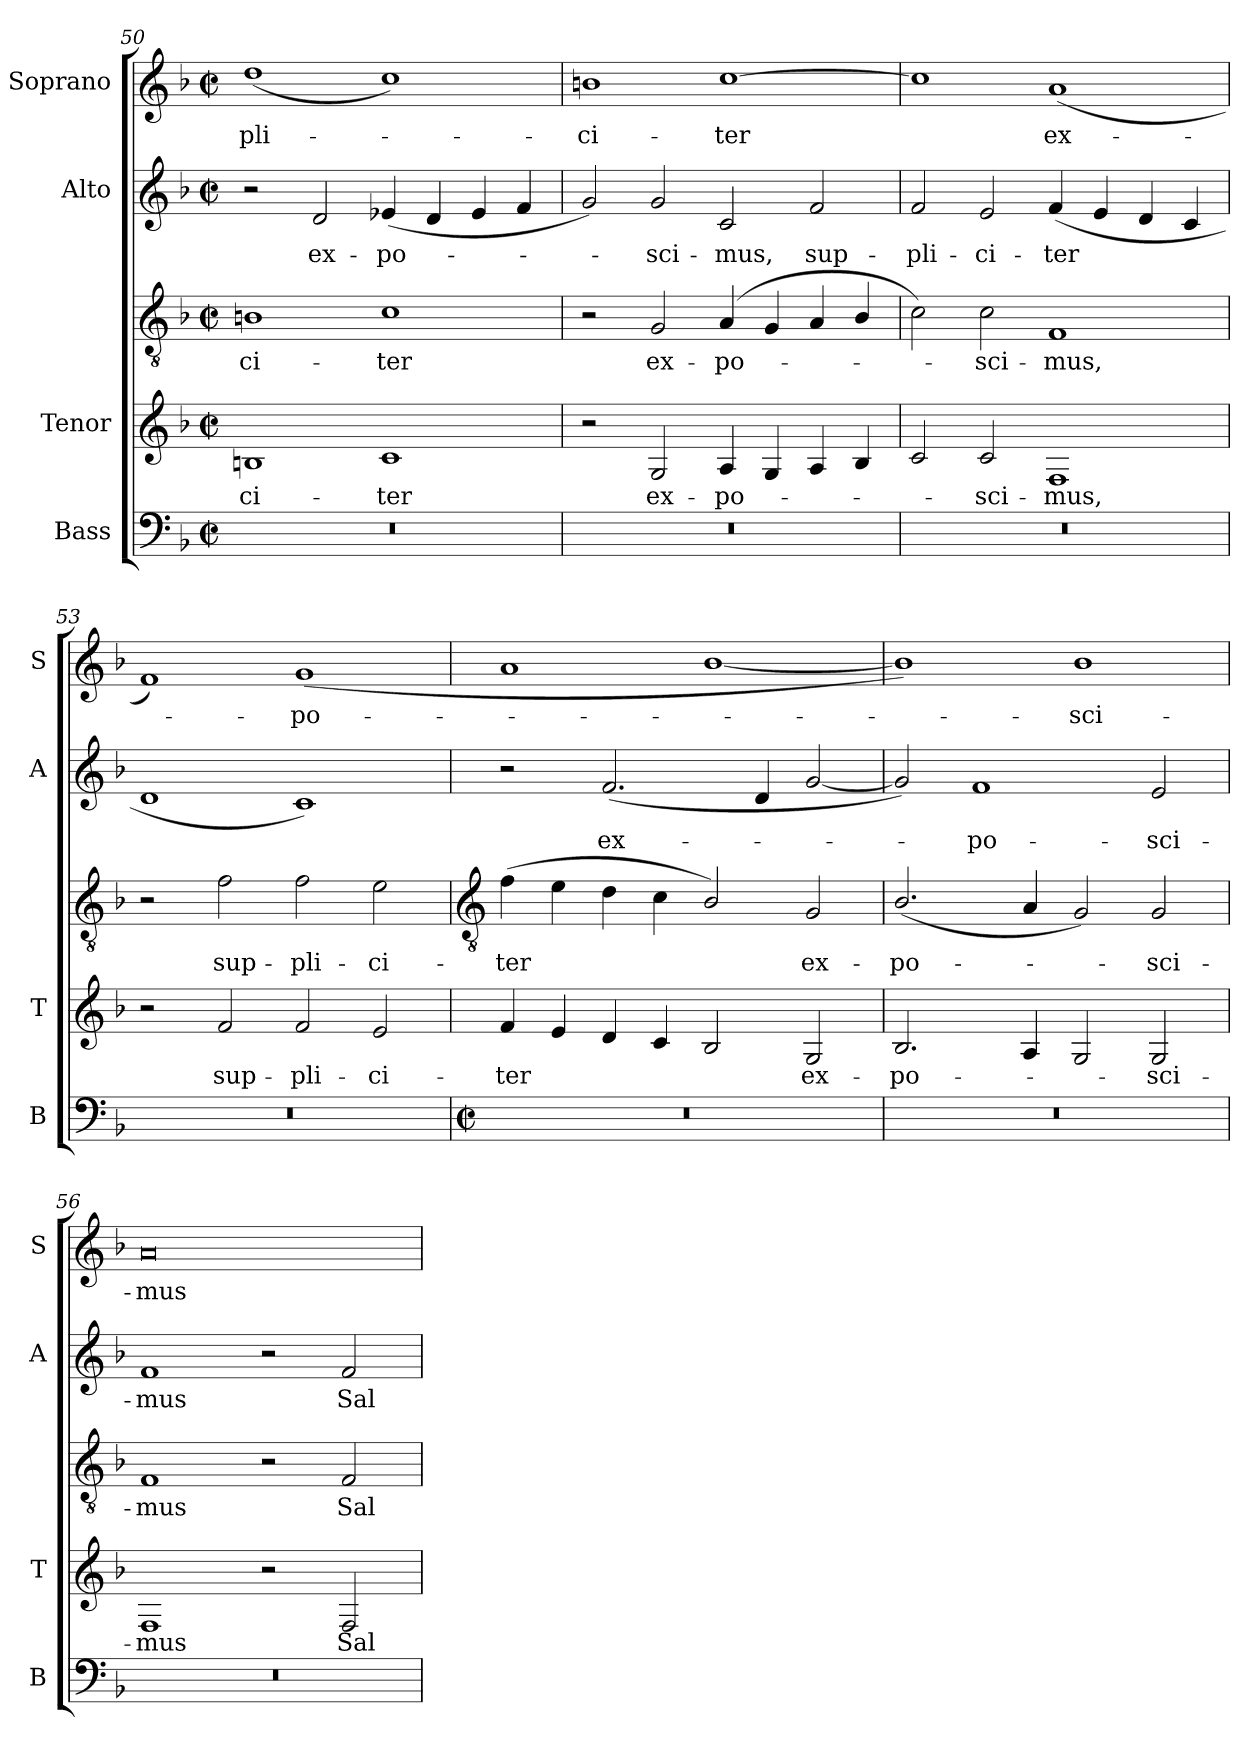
**kern	**kern	**text	**kern	**text	**kern	**text	**kern	**text
*part4	*part3	*part3	*part3	*part3	*part2	*part2	*part1	*part1
*staff5	*staff4	*staff4	*staff3	*staff3	*staff2	*staff2	*staff1	*staff1
*I"Bass	*I"Tenor	*	*	*	*I"Alto	*	*I"Soprano	*
*I'B	*I'T	*	*	*	*I'A	*	*I'S	*
*clefF4	*	*	*clefGv2	*	*clefG2	*	*clefG2	*
*k[b-]	*k[b-]	*	*k[b-]	*	*k[b-]	*	*k[b-]	*
*F:	*F:	*	*F:	*	*F:	*	*F:	*
*M4/2	*M4/2	*	*M4/2	*	*M4/2	*	*M4/2	*
*met(c|)	*met(c|)	*	*met(c|)	*	*met(c|)	*	*met(c|)	*
=50	=50	=50	=50	=50	=50	=50	=50	=50
!	!	!LO:LY:b	!	!LO:LY:b	!	!	!	!LO:LY:b
0r	1Bn	ci-	1Bn	ci-	2r	.	(<1dd/	pli-
!	!	!	!	!	!	!LO:LY:b	!	!
.	.	.	.	.	2d	ex-	.	.
!	!	!LO:LY:b	!	!LO:LY:b	!	!LO:LY:b	!	!
.	1c	-ter	1c	-ter	(<4e-	-po-	1cc/)	.
.	.	.	.	.	4d	.	.	.
.	.	.	.	.	4e-	.	.	.
.	.	.	.	.	4f	.	.	.
=51	=51	=51	=51	=51	=51	=51	=51	=51
!	!	!	!	!	!	!	!	!LO:LY:b
0r	2r	.	2r	.	2g)	.	1bn	ci-
!	!	!LO:LY:b	!	!LO:LY:b	!	!LO:LY:b	!	!
.	2G	ex-	2G	ex-	2g	sci-	.	.
!	!	!LO:LY:b	!	!LO:LY:b	!	!LO:LY:b	!	!LO:LY:b
.	4A	-po-	(<4A	-po-	2c	-mus,	[1cc	-ter
.	4G	.	4G	.	.	.	.	.
!	!	!	!	!	!	!LO:LY:b	!	!
.	4A	.	4A	.	2f	sup-	.	.
.	4B-/	.	4B-/	.	.	.	.	.
=52	=52	=52	=52	=52	=52	=52	=52	=52
!	!	!	!	!	!	!LO:LY:b	!	!
0r	2c	.	2c)	.	2f	-pli-	1cc]	.
!	!	!LO:LY:b	!	!LO:LY:b	!	!LO:LY:b	!	!
.	2c	sci-	2c	sci-	2e	-ci-	.	.
!	!	!LO:LY:b	!	!LO:LY:b	!	!LO:LY:b	!	!LO:LY:b
.	1F	-mus,	1F	-mus,	(<4f	-ter	(<1a	ex-
.	.	.	.	.	4e	.	.	.
.	.	.	.	.	4d	.	.	.
.	.	.	.	.	4c	.	.	.
=53	=53	=53	=53	=53	=53	=53	=53	=53
0r	2r	.	2r	.	1d	.	1f)	.
!	!	!LO:LY:b	!	!LO:LY:b	!	!	!	!
.	2f	sup-	2f	sup-	.	.	.	.
!	!	!LO:LY:b	!	!LO:LY:b	!	!	!	!LO:LY:b
.	2f	-pli-	2f	-pli-	1c)	.	(<1g	po-
!	!	!LO:LY:b	!	!LO:LY:b	!	!	!	!
.	2e	-ci-	2e	-ci-	.	.	.	.
!!LO:LB:g=z
=54	=54	=54	=54	=54	=54	=54	=54	=54
*	*	*	*clefGv2	*	*	*	*	*
*M4/2	*	*	*	*	*	*	*	*
*met(c|)	*	*	*	*	*	*	*	*
!	!	!LO:LY:b	!	!LO:LY:b	!	!	!	!
0r	4f	-ter	(>4f	-ter	2r	.	1a	.
.	4e	.	4e	.	.	.	.	.
!	!	!	!	!	!	!LO:LY:b	!	!
.	4d	.	4d	.	(<2.f	ex-	.	.
.	4c	.	4c	.	.	.	.	.
.	2B-/	.	2B-/)	.	.	.	[1b-/	.
.	.	.	.	.	4d	.	.	.
!	!	!LO:LY:b	!	!LO:LY:b	!	!	!	!
.	2G	ex-	2G	ex-	[2g	.	.	.
=55	=55	=55	=55	=55	=55	=55	=55	=55
!	!	!LO:LY:b	!	!LO:LY:b	!	!	!	!
0r	2.B-/	-po-	(<2.B-/	-po-	2g])	.	1b-/])	.
!	!	!	!	!	!	!LO:LY:b	!	!
.	.	.	.	.	1f	po-	.	.
.	4A	.	4A	.	.	.	.	.
!	!	!	!	!	!	!	!	!LO:LY:b
.	2G	.	2G)	.	.	.	1b-	sci-
!	!	!LO:LY:b	!	!LO:LY:b	!	!LO:LY:b	!	!
.	2G	sci-	2G	sci-	2e	-sci-	.	.
=56	=56	=56	=56	=56	=56	=56	=56	=56
!	!	!LO:LY:b	!	!LO:LY:b	!	!LO:LY:b	!	!LO:LY:b
0r	1F	-mus	1F	-mus	1f	-mus	0a	-mus
.	2r	.	2r	.	2r	.	.	.
!	!	!LO:LY:b	!	!LO:LY:b	!	!LO:LY:b	!	!
.	2F	Sal-	2F	Sal-	2f	Sal-	.	.
=	=	=	=	=	=	=	=	=
*-	*-	*-	*-	*-	*-	*-	*-	*-
